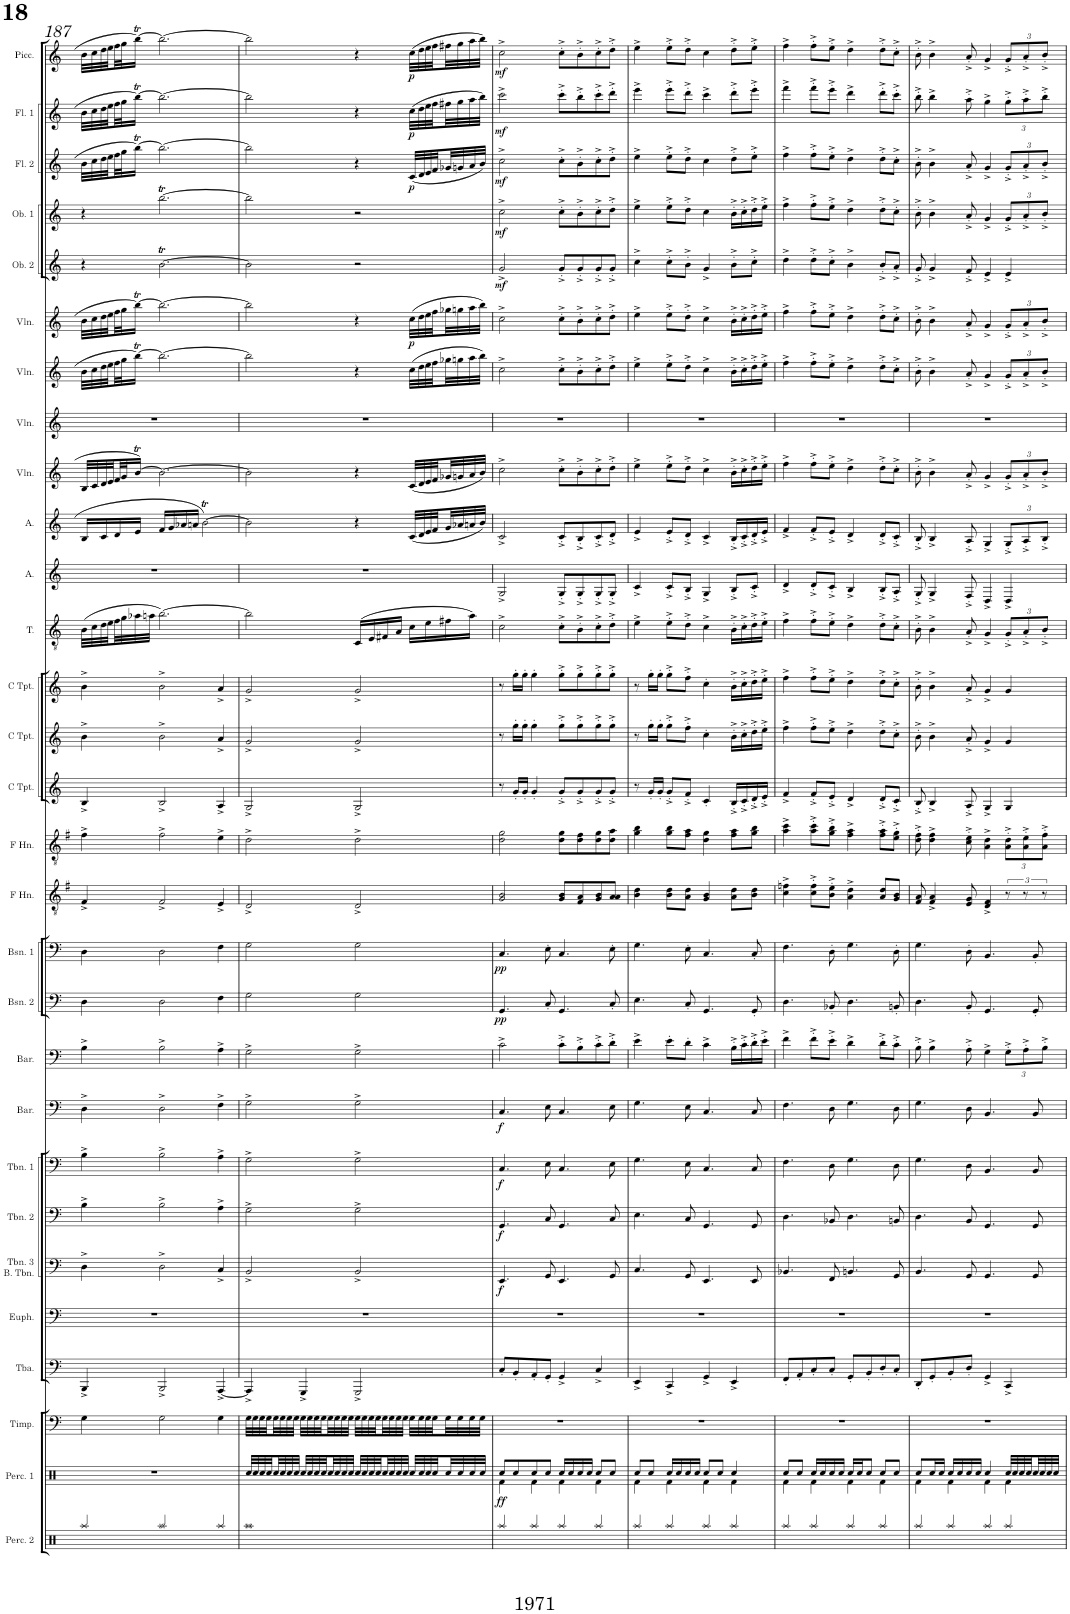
**kern	**kern	**dynam	**kern	**kern	**kern	**kern	**dynam	**kern	**dynam	**kern	**dynam	**kern	**dynam	**kern	**kern	**dynam	**kern	**dynam	**kern	**kern	**kern	**kern	**kern	**kern	**kern	**kern	**kern	**kern	**kern	**kern	**dynam	**kern	**dynam	**kern	**dynam	**kern	**dynam	**kern	**dynam	**kern	**dynam
*part29	*part28	*part28	*part27	*part26	*part25	*part24	*part24	*part23	*part23	*part22	*part22	*part21	*part21	*part20	*part19	*part19	*part18	*part18	*part17	*part16	*part15	*part14	*part13	*part12	*part11	*part10	*part9	*part8	*part7	*part6	*part6	*part5	*part5	*part4	*part4	*part3	*part3	*part2	*part2	*part1	*part1
*staff29	*staff28	*staff28	*staff27	*staff26	*staff25	*staff24	*staff24	*staff23	*staff23	*staff22	*staff22	*staff21	*staff21	*staff20	*staff19	*staff19	*staff18	*staff18	*staff17	*staff16	*staff15	*staff14	*staff13	*staff12	*staff11	*staff10	*staff9	*staff8	*staff7	*staff6	*staff6	*staff5	*staff5	*staff4	*staff4	*staff3	*staff3	*staff2	*staff2	*staff1	*staff1
*I"Percussion 2	*I"Percussion 1	*	*I"Timpani	*I"Tuba	*I"Euphonium	*I"Trombone 3 &amp; Bass Trombone	*	*I"Trombone 2	*	*I"Trombone 1	*	*I"Baritone	*	*I"Baritone	*I"Bassoon 2	*	*I"Bassoon 1	*	*I"Tenor	*I"Tenor	*I"C Trumpet	*I"C Trumpet	*I"C Trumpet	*I"Tenor	*I"Alto	*I"Alto	*I"Violin	*I"Violin	*I"Violin	*I"Violin	*	*I"Oboe 2	*	*I"Oboe 1	*	*I"Flute 2	*	*I"Flute 1	*	*I"Piccolo	*
*I'Perc. 2	*I'Perc. 1	*	*I'Timp.	*I'Tba.	*I'Euph.	*I'Tbn. 3 B. Tbn.	*	*I'Tbn. 2	*	*I'Tbn. 1	*	*I'Bar.	*	*I'Bar.	*I'Bsn. 2	*	*I'Bsn. 1	*	*I'T.	*I'T.	*I'C Tpt.	*I'C Tpt.	*I'C Tpt.	*I'T.	*I'A.	*I'A.	*I'Vln.	*I'Vln.	*I'Vln.	*I'Vln.	*	*I'Ob. 2	*	*I'Ob. 1	*	*I'Fl. 2	*	*I'Fl. 1	*	*I'Picc.	*
!!LO:PB:g=z
*clefX	*clefX	*	*clefF4	*clefF4	*clefF4	*clefF4	*	*clefF4	*	*clefF4	*	*clefF4	*	*clefF4	*clefF4	*	*clefF4	*	*clefGv2	*clefGv2	*clefG2	*clefG2	*clefG2	*clefGv2	*clefG2	*clefG2	*clefG2	*clefG2	*clefG2	*clefG2	*	*clefG2	*	*clefG2	*	*clefG2	*	*clefG2	*	*clefG2	*
*	*	*	*	*	*	*	*	*	*	*	*	*	*	*	*	*	*	*	*Trd4c7	*Trd4c7	*	*	*	*	*	*	*	*	*	*	*	*	*	*	*	*	*	*	*	*Trd-7c-12	*
*k[]	*k[]	*	*k[]	*k[]	*k[]	*k[]	*	*k[]	*	*k[]	*	*k[]	*	*k[]	*k[]	*	*k[]	*	*k[f#]	*k[f#]	*k[]	*k[]	*k[]	*k[]	*k[]	*k[]	*k[]	*k[]	*k[]	*k[]	*	*k[]	*	*k[]	*	*k[]	*	*k[]	*	*k[]	*
*M4/4	*M4/4	*	*M4/4	*M4/4	*M4/4	*M4/4	*	*M4/4	*	*M4/4	*	*M4/4	*	*M4/4	*M4/4	*	*M4/4	*	*M4/4	*M4/4	*M4/4	*M4/4	*M4/4	*M4/4	*M4/4	*M4/4	*M4/4	*M4/4	*M4/4	*M4/4	*	*M4/4	*	*M4/4	*	*M4/4	*	*M4/4	*	*M4/4	*
=187	=187	=187	=187	=187	=187	=187	=187	=187	=187	=187	=187	=187	=187	=187	=187	=187	=187	=187	=187	=187	=187	=187	=187	=187	=187	=187	=187	=187	=187	=187	=187	=187	=187	=187	=187	=187	=187	=187	=187	=187	=187
4Raa/	1r	.	4G\	4BBB^/	1r	4D^\	.	4B^\	.	4B^\	.	4D^\	.	4B^\	4D\	.	4D\	.	4F#^/	4f#^\	4B^/	4b^\	4b^\	(32B\LLL	1r	16B/LL	32B/LLL	1r	32b\LLL	32b\LLL	.	4r	.	4r	.	32b\LLL	.	32b\LLL	.	32b\LLL	.
.	.	.	.	.	.	.	.	.	.	.	.	.	.	.	.	.	.	.	.	.	.	.	.	32c\	.	.	32c/	.	32cc\	32cc\	.	.	.	.	.	32cc\	.	32cc\	.	32cc\	.
.	.	.	.	.	.	.	.	.	.	.	.	.	.	.	.	.	.	.	.	.	.	.	.	32d\	.	16c/	32d/	.	32dd\	32dd\	.	.	.	.	.	32dd\	.	32dd\	.	32dd\	.
.	.	.	.	.	.	.	.	.	.	.	.	.	.	.	.	.	.	.	.	.	.	.	.	32e\	.	.	32e/	.	32ee\	32ee\	.	.	.	.	.	32ee\	.	32ee\	.	32ee\	.
.	.	.	.	.	.	.	.	.	.	.	.	.	.	.	.	.	.	.	.	.	.	.	.	32f\	.	16d/	32f/	.	32ff\	32ff\	.	.	.	.	.	32ff\	.	32ff\	.	32ff\	.
.	.	.	.	.	.	.	.	.	.	.	.	.	.	.	.	.	.	.	.	.	.	.	.	32g\	.	.	32g/J	.	32gg\J	32gg\J	.	.	.	.	.	32gg\J	.	32gg\J	.	32gg\J	.
.	.	.	.	.	.	.	.	.	.	.	.	.	.	.	.	.	.	.	.	.	.	.	.	32a-X\	.	16e/JJ	[16bt/JJ	.	[16bbt\JJ	[16bbt\JJ	.	.	.	.	.	[16bbt\JJ	.	[16bbt\JJ	.	[16bbt\JJ	.
.	.	.	.	.	.	.	.	.	.	.	.	.	.	.	.	.	.	.	.	.	.	.	.	32an\JJJ	.	.	.	.	.	.	.	.	.	.	.	.	.	.	.	.	.
2Raa/	.	.	2G\	2BBB^/	.	2D^\	.	2B^\	.	2B^\	.	2D^\	.	2B^\	2D\	.	2D\	.	2F#^/	2f#^\	2B^/	2b^\	2b^\	[2.b\)	.	16f/LL	2.b\_	.	2.bb\_	2.bb\_	.	[2.bt\	.	[2.bbt\	.	2.bb\_	.	2.bb\_	.	2.bb\_	.
.	.	.	.	.	.	.	.	.	.	.	.	.	.	.	.	.	.	.	.	.	.	.	.	.	.	16g/	.	.	.	.	.	.	.	.	.	.	.	.	.	.	.
.	.	.	.	.	.	.	.	.	.	.	.	.	.	.	.	.	.	.	.	.	.	.	.	.	.	16a-X/	.	.	.	.	.	.	.	.	.	.	.	.	.	.	.
.	.	.	.	.	.	.	.	.	.	.	.	.	.	.	.	.	.	.	.	.	.	.	.	.	.	16an/JJ	.	.	.	.	.	.	.	.	.	.	.	.	.	.	.
.	.	.	.	.	.	.	.	.	.	.	.	.	.	.	.	.	.	.	.	.	.	.	.	.	.	[2bt\	.	.	.	.	.	.	.	.	.	.	.	.	.	.	.
4Raa/	.	.	4G\	[4AAA^/	.	4C^/	.	4A^\	.	4A^\	.	4F^\	.	4A^\	4F\	.	4F\	.	4E^/	4e^\	4A^/	4a^/	4a^/	.	.	.	.	.	.	.	.	.	.	.	.	.	.	.	.	.	.
=188	=188	=188	=188	=188	=188	=188	=188	=188	=188	=188	=188	=188	=188	=188	=188	=188	=188	=188	=188	=188	=188	=188	=188	=188	=188	=188	=188	=188	=188	=188	=188	=188	=188	=188	=188	=188	=188	=188	=188	=188	=188
1Raa	32Rcc/LLL	.	32G\LLL	4AAA^/]	1r	2BB^/	.	2G^\	.	2G^\	.	2G^\	.	2G^\	2G\	.	2G\	.	2D^/	2d^\	2G^/	2g^/	2g^/	2b\]	1r	2b\]	2b\]	1r	2bb\]	2bb\]	.	2b\]	.	2bb\]	.	2bb\]	.	2bb\]	.	2bb\]	.
.	32Rcc/	.	32G\	.	.	.	.	.	.	.	.	.	.	.	.	.	.	.	.	.	.	.	.	.	.	.	.	.	.	.	.	.	.	.	.	.	.	.	.	.	.
.	32Rcc/	.	32G\	.	.	.	.	.	.	.	.	.	.	.	.	.	.	.	.	.	.	.	.	.	.	.	.	.	.	.	.	.	.	.	.	.	.	.	.	.	.
.	32Rcc/	.	32G\	.	.	.	.	.	.	.	.	.	.	.	.	.	.	.	.	.	.	.	.	.	.	.	.	.	.	.	.	.	.	.	.	.	.	.	.	.	.
.	32Rcc/	.	32G\	.	.	.	.	.	.	.	.	.	.	.	.	.	.	.	.	.	.	.	.	.	.	.	.	.	.	.	.	.	.	.	.	.	.	.	.	.	.
.	32Rcc/	.	32G\	.	.	.	.	.	.	.	.	.	.	.	.	.	.	.	.	.	.	.	.	.	.	.	.	.	.	.	.	.	.	.	.	.	.	.	.	.	.
.	32Rcc/	.	32G\	.	.	.	.	.	.	.	.	.	.	.	.	.	.	.	.	.	.	.	.	.	.	.	.	.	.	.	.	.	.	.	.	.	.	.	.	.	.
.	32Rcc/JJJ	.	32G\JJJ	.	.	.	.	.	.	.	.	.	.	.	.	.	.	.	.	.	.	.	.	.	.	.	.	.	.	.	.	.	.	.	.	.	.	.	.	.	.
.	32Rcc/LLL	.	32G\LLL	4GGG^/	.	.	.	.	.	.	.	.	.	.	.	.	.	.	.	.	.	.	.	.	.	.	.	.	.	.	.	.	.	.	.	.	.	.	.	.	.
.	32Rcc/	.	32G\	.	.	.	.	.	.	.	.	.	.	.	.	.	.	.	.	.	.	.	.	.	.	.	.	.	.	.	.	.	.	.	.	.	.	.	.	.	.
.	32Rcc/	.	32G\	.	.	.	.	.	.	.	.	.	.	.	.	.	.	.	.	.	.	.	.	.	.	.	.	.	.	.	.	.	.	.	.	.	.	.	.	.	.
.	32Rcc/	.	32G\	.	.	.	.	.	.	.	.	.	.	.	.	.	.	.	.	.	.	.	.	.	.	.	.	.	.	.	.	.	.	.	.	.	.	.	.	.	.
.	32Rcc/	.	32G\	.	.	.	.	.	.	.	.	.	.	.	.	.	.	.	.	.	.	.	.	.	.	.	.	.	.	.	.	.	.	.	.	.	.	.	.	.	.
.	32Rcc/	.	32G\	.	.	.	.	.	.	.	.	.	.	.	.	.	.	.	.	.	.	.	.	.	.	.	.	.	.	.	.	.	.	.	.	.	.	.	.	.	.
.	32Rcc/	.	32G\	.	.	.	.	.	.	.	.	.	.	.	.	.	.	.	.	.	.	.	.	.	.	.	.	.	.	.	.	.	.	.	.	.	.	.	.	.	.
.	32Rcc/JJJ	.	32G\JJJ	.	.	.	.	.	.	.	.	.	.	.	.	.	.	.	.	.	.	.	.	.	.	.	.	.	.	.	.	.	.	.	.	.	.	.	.	.	.
.	32Rcc/LLL	.	32G\LLL	2GGG^/	.	2BB^/	.	2G^\	.	2G^\	.	2G^\	.	2G^\	2G\	.	2G\	.	2D^/	2d^\	2G^/	2g^/	2g^/	(16C/LL	.	4r	4r	.	4r	4r	.	2r	.	2r	.	4r	.	4r	.	4r	.
.	32Rcc/	.	32G\	.	.	.	.	.	.	.	.	.	.	.	.	.	.	.	.	.	.	.	.	.	.	.	.	.	.	.	.	.	.	.	.	.	.	.	.	.	.
.	32Rcc/	.	32G\	.	.	.	.	.	.	.	.	.	.	.	.	.	.	.	.	.	.	.	.	16E/	.	.	.	.	.	.	.	.	.	.	.	.	.	.	.	.	.
.	32Rcc/	.	32G\	.	.	.	.	.	.	.	.	.	.	.	.	.	.	.	.	.	.	.	.	.	.	.	.	.	.	.	.	.	.	.	.	.	.	.	.	.	.
.	32Rcc/	.	32G\	.	.	.	.	.	.	.	.	.	.	.	.	.	.	.	.	.	.	.	.	16F#X/	.	.	.	.	.	.	.	.	.	.	.	.	.	.	.	.	.
.	32Rcc/	.	32G\	.	.	.	.	.	.	.	.	.	.	.	.	.	.	.	.	.	.	.	.	.	.	.	.	.	.	.	.	.	.	.	.	.	.	.	.	.	.
.	32Rcc/	.	32G\	.	.	.	.	.	.	.	.	.	.	.	.	.	.	.	.	.	.	.	.	16A/JJ	.	.	.	.	.	.	.	.	.	.	.	.	.	.	.	.	.
.	32Rcc/JJJ	.	32G\JJJ	.	.	.	.	.	.	.	.	.	.	.	.	.	.	.	.	.	.	.	.	.	.	.	.	.	.	.	.	.	.	.	.	.	.	.	.	.	.
!	!	!	!	!	!	!	!	!	!	!	!	!	!	!	!	!	!	!	!	!	!	!	!	!	!	!	!	!	!	!	!LO:DY:b	!	!	!	!	!	!LO:DY:b	!	!LO:DY:b	!	!LO:DY:b
.	32Rcc/LLL	.	32G\LLL	.	.	.	.	.	.	.	.	.	.	.	.	.	.	.	.	.	.	.	.	16c\LL	.	(32c/LLL	(32c/LLL	.	(32cc\LLL	(32cc\LLL	p	.	.	.	.	(32c/LLL	p	(32cc\LLL	p	(32cc\LLL	p
.	32Rcc/	.	32G\	.	.	.	.	.	.	.	.	.	.	.	.	.	.	.	.	.	.	.	.	.	.	32d/	32d/	.	32dd\	32dd\	.	.	.	.	.	32d/	.	32dd\	.	32dd\	.
.	32Rcc/	.	32G\	.	.	.	.	.	.	.	.	.	.	.	.	.	.	.	.	.	.	.	.	16e\	.	32e/	32e/	.	32ee\	32ee\	.	.	.	.	.	32e/	.	32ee\	.	32ee\	.
.	32Rcc/	.	32G\	.	.	.	.	.	.	.	.	.	.	.	.	.	.	.	.	.	.	.	.	.	.	32f/	32f/	.	32ff\	32ff\	.	.	.	.	.	32f/	.	32ff\	.	32ff\	.
.	32Rcc/	.	32G\	.	.	.	.	.	.	.	.	.	.	.	.	.	.	.	.	.	.	.	.	16f#X\	.	32g/	32g-X/	.	32gg-X\	32gg-X\	.	.	.	.	.	32g-X/	.	32ff#X\	.	32ff#X\	.
.	32Rcc/	.	32G\	.	.	.	.	.	.	.	.	.	.	.	.	.	.	.	.	.	.	.	.	.	.	32a-X/	32gn/	.	32ggn\	32ggn\	.	.	.	.	.	32gn/	.	32gg\	.	32gg\	.
.	32Rcc/	.	32G\	.	.	.	.	.	.	.	.	.	.	.	.	.	.	.	.	.	.	.	.	16a\JJ)	.	32an/	32a/	.	32aa\	32aa\	.	.	.	.	.	32a/	.	32aa\	.	32aa\	.
.	32Rcc/JJJ	.	32G\JJJ	.	.	.	.	.	.	.	.	.	.	.	.	.	.	.	.	.	.	.	.	.	.	32b/JJJ)	32b/JJJ)	.	32bb\JJJ)	32bb\JJJ)	.	.	.	.	.	32b/JJJ)	.	32bb\JJJ)	.	32bb\JJJ)	.
=189	=189	=189	=189	=189	=189	=189	=189	=189	=189	=189	=189	=189	=189	=189	=189	=189	=189	=189	=189	=189	=189	=189	=189	=189	=189	=189	=189	=189	=189	=189	=189	=189	=189	=189	=189	=189	=189	=189	=189	=189	=189
*	*^	*	*	*	*	*	*	*	*	*	*	*	*	*	*	*	*	*	*	*	*	*	*	*	*	*	*	*	*	*	*	*	*	*	*	*	*	*	*	*	*
!	!	!	!LO:DY:b	!	!	!	!	!LO:DY:b	!	!LO:DY:b	!	!LO:DY:b	!	!LO:DY:b	!	!	!LO:DY:b	!	!LO:DY:b	!	!	!	!	!	!	!	!	!	!	!	!	!	!	!LO:DY:b	!	!LO:DY:b	!	!LO:DY:b	!	!LO:DY:b	!	!LO:DY:b
4Raa/	8Rcc/L	4Rf\	ff	1r	8C'/L	1r	4.EE/	f	4.GG/	f	4.C/	f	4.C/	f	2c^\	4.GG/	pp	4.C/	pp	2G/ 2B/	2d\ 2g\	8r	8r	8r	2c^\	2G^/	2c^/	2cc^\	1r	2cc^\	2cc^\	.	2g^/	mf	2cc^\	mf	2cc^\	mf	2ccc^\	mf	2cc^\	mf
.	8Rcc/	.	.	.	8BB'/	.	.	.	.	.	.	.	.	.	.	.	.	.	.	.	.	16g'/LL	16gg'\LL	16gg'\LL	.	.	.	.	.	.	.	.	.	.	.	.	.	.	.	.	.	.
.	.	.	.	.	.	.	.	.	.	.	.	.	.	.	.	.	.	.	.	.	.	16g'/JJ	16gg'\JJ	16gg'\JJ	.	.	.	.	.	.	.	.	.	.	.	.	.	.	.	.	.	.
4Raa/	8Rcc/	4Rf\	.	.	8AA'/	.	.	.	.	.	.	.	.	.	.	.	.	.	.	.	.	4g'/	4gg'\	4gg'\	.	.	.	.	.	.	.	.	.	.	.	.	.	.	.	.	.	.
.	8Rcc/J	.	.	.	8GG'/J	.	8GG/	.	8C/	.	8E\	.	8E\	.	.	8C'/	.	8E'\	.	.	.	.	.	.	.	.	.	.	.	.	.	.	.	.	.	.	.	.	.	.	.	.
4Raa/	16Rcc/LL	4Rf\	.	.	4GG^/	.	4.EE/	.	4.GG/	.	4.C/	.	4.C/	.	8c'^\L	4.GG/	.	4.C/	.	8G/ 8B/L	8d\ 8g\L	8g'^/L	8gg'^\L	8gg'^\L	8c'^\L	8G'^/L	8c'^/L	8cc'^\L	.	8cc'^\L	8cc'^\L	.	8g'^/L	.	8cc'^\L	.	8cc'^\L	.	8ccc'^\L	.	8cc'^\L	.
.	16Rcc/	.	.	.	.	.	.	.	.	.	.	.	.	.	.	.	.	.	.	.	.	.	.	.	.	.	.	.	.	.	.	.	.	.	.	.	.	.	.	.	.	.
.	16Rcc/	.	.	.	.	.	.	.	.	.	.	.	.	.	8B'^\	.	.	.	.	8F#/ 8A/	8d\ 8f#\	8g'^/	8gg'^\	8gg'^\	8B'^\	8G'^/	8B'^/	8b'^\	.	8b'^\	8b'^\	.	8g'^/	.	8b'^\	.	8b'^\	.	8bb'^\	.	8b'^\	.
.	16Rcc/JJ	.	.	.	.	.	.	.	.	.	.	.	.	.	.	.	.	.	.	.	.	.	.	.	.	.	.	.	.	.	.	.	.	.	.	.	.	.	.	.	.	.
4Raa/	8Rcc/L	4Rf\	.	.	4C^/	.	.	.	.	.	.	.	.	.	8c'^\	.	.	.	.	8G/ 8B/	8d\ 8g\	8g'^/	8gg'^\	8gg'^\	8c'^\	8G'^/	8c'^/	8cc'^\	.	8cc'^\	8cc'^\	.	8g'^/	.	8cc'^\	.	8cc'^\	.	8ccc'^\	.	8cc'^\	.
.	8Rcc/J	.	.	.	.	.	8GG/	.	8C/	.	8E\	.	8E\	.	8d'^\J	8C'/	.	8E'\	.	8A/ 8A/J	8d\ 8a\J	8g'^/J	8gg'^\J	8gg'^\J	8d'^\J	8G'^/J	8d'^/J	8dd'^\J	.	8dd'^\J	8dd'^\J	.	8g'^/J	.	8dd'^\J	.	8dd'^\J	.	8ddd'^\J	.	8dd'^\J	.
=190	=190	=190	=190	=190	=190	=190	=190	=190	=190	=190	=190	=190	=190	=190	=190	=190	=190	=190	=190	=190	=190	=190	=190	=190	=190	=190	=190	=190	=190	=190	=190	=190	=190	=190	=190	=190	=190	=190	=190	=190	=190	=190
4Raa/	8Rcc/L	4Rf\	.	1r	4EE^/	1r	4.C/	.	4.E\	.	4.G\	.	4.G\	.	4e^\	4.E\	.	4.G\	.	4B\ 4d\	4g\ 4b\	8r	8r	8r	4e^\	4c^/	4e^/	4ee^\	1r	4ee^\	4ee^\	.	4cc^\	.	4ee^\	.	4ee^\	.	4eee^\	.	4ee^\	.
.	8Rcc/J	.	.	.	.	.	.	.	.	.	.	.	.	.	.	.	.	.	.	.	.	16g'/LL	16gg'\LL	16gg'\LL	.	.	.	.	.	.	.	.	.	.	.	.	.	.	.	.	.	.
.	.	.	.	.	.	.	.	.	.	.	.	.	.	.	.	.	.	.	.	.	.	16g'/JJ	16gg'\JJ	16gg'\JJ	.	.	.	.	.	.	.	.	.	.	.	.	.	.	.	.	.	.
4Raa/	16Rcc/LL	4Rf\	.	.	4CC^/	.	.	.	.	.	.	.	.	.	8e'\L	.	.	.	.	8B\ 8d\L	8g\ 8b\L	8g'^/L	8gg'^\L	8gg'^\L	8e'^\L	8c'^/L	8e'^/L	8ee'^\L	.	8ee'^\L	8ee'^\L	.	8cc'^\L	.	8ee'^\L	.	8ee'^\L	.	8eee'^\L	.	8ee'^\L	.
.	16Rcc/	.	.	.	.	.	.	.	.	.	.	.	.	.	.	.	.	.	.	.	.	.	.	.	.	.	.	.	.	.	.	.	.	.	.	.	.	.	.	.	.	.
.	16Rcc/	.	.	.	.	.	8GG/	.	8C/	.	8E\	.	8E\	.	8d'\J	8C'/	.	8E'\	.	8A\ 8d\J	8f#\ 8a\J	8f'^/J	8ff'^\J	8ff'^\J	8d'^\J	8B'^/J	8d'^/J	8dd'^\J	.	8dd'^\J	8dd'^\J	.	8b'^\J	.	8dd'^\J	.	8dd'^\J	.	8ddd'^\J	.	8dd'^\J	.
.	16Rcc/JJ	.	.	.	.	.	.	.	.	.	.	.	.	.	.	.	.	.	.	.	.	.	.	.	.	.	.	.	.	.	.	.	.	.	.	.	.	.	.	.	.	.
4Raa/	8Rcc/L	4Rf\	.	.	4GG^/	.	4.EE/	.	4.GG/	.	4.C/	.	4.C/	.	4c^\	4.GG/	.	4.C/	.	4G/ 4B/	4d\ 4g\	4c'/	4cc'\	4cc'\	4c^\	4G^/	4c^/	4cc^\	.	4cc^\	4cc^\	.	4g^/	.	4cc\	.	4cc\	.	4ccc^\	.	4cc\	.
.	8Rcc/J	.	.	.	.	.	.	.	.	.	.	.	.	.	.	.	.	.	.	.	.	.	.	.	.	.	.	.	.	.	.	.	.	.	.	.	.	.	.	.	.	.
4Raa/	4Rcc/	4Rf\	.	.	4EE^/	.	.	.	.	.	.	.	.	.	16B'^\LL	.	.	.	.	8A\ 8d\L	8f#\ 8a\L	16B'^/LL	16b'^\LL	16b'^\LL	16B'^\LL	8B'^/L	16B'^/LL	16b'^\LL	.	16b'^\LL	16b'^\LL	.	8b'^\L	.	16b'^\LL	.	8dd'^\L	.	8ddd'^\L	.	8dd'^\L	.
.	.	.	.	.	.	.	.	.	.	.	.	.	.	.	16c'^\	.	.	.	.	.	.	16c'^/	16cc'^\	16cc'^\	16c'^\	.	16c'^/	16cc'^\	.	16cc'^\	16cc'^\	.	.	.	16cc'^\	.	.	.	.	.	.	.
.	.	.	.	.	.	.	8EE/	.	8GG/	.	8C/	.	8C/	.	16d'^\	8GG'/	.	8C'/	.	8B\ 8d\J	8g\ 8b\J	16d'^/	16dd'^\	16dd'^\	16d'^\	8c'^/J	16d'^/	16dd'^\	.	16dd'^\	16dd'^\	.	8cc'^\J	.	16dd'^\	.	8ee'^\J	.	8eee'^\J	.	8ee'^\J	.
.	.	.	.	.	.	.	.	.	.	.	.	.	.	.	16e'^\JJ	.	.	.	.	.	.	16e'^/JJ	16ee'^\JJ	16ee'^\JJ	16e'^\JJ	.	16e'^/JJ	16ee'^\JJ	.	16ee'^\JJ	16ee'^\JJ	.	.	.	16ee'^\JJ	.	.	.	.	.	.	.
=191	=191	=191	=191	=191	=191	=191	=191	=191	=191	=191	=191	=191	=191	=191	=191	=191	=191	=191	=191	=191	=191	=191	=191	=191	=191	=191	=191	=191	=191	=191	=191	=191	=191	=191	=191	=191	=191	=191	=191	=191	=191	=191
4Raa/	8Rcc/L	4Rf\	.	1r	8FF'/L	1r	4.BB-X/	.	4.D\	.	4.F\	.	4.F\	.	4f^\	4.D\	.	4.F\	.	4c\^ 4fn\^	4a\^ 4cc\^	4f^/	4ff^\	4ff^\	4f^\	4d^/	4f^/	4ff^\	1r	4ff^\	4ff^\	.	4dd^\	.	4ff^\	.	4ff^\	.	4fff^\	.	4ff^\	.
.	8Rcc/J	.	.	.	8AA'/	.	.	.	.	.	.	.	.	.	.	.	.	.	.	.	.	.	.	.	.	.	.	.	.	.	.	.	.	.	.	.	.	.	.	.	.	.
4Raa/	16Rcc/LL	4Rf\	.	.	8C'/	.	.	.	.	.	.	.	.	.	8f'^\L	.	.	.	.	8c\'^ 8f\'^L	8a\'^ 8cc\'^L	8f'^/L	8ff'^\L	8ff'^\L	8f'^\L	8d'^/L	8f'^/L	8ff'^\L	.	8ff'^\L	8ff'^\L	.	8dd'^\L	.	8ff'^\L	.	8ff'^\L	.	8fff'^\L	.	8ff'^\L	.
.	16Rcc/	.	.	.	.	.	.	.	.	.	.	.	.	.	.	.	.	.	.	.	.	.	.	.	.	.	.	.	.	.	.	.	.	.	.	.	.	.	.	.	.	.
.	16Rcc/	.	.	.	8C'/J	.	8FF/	.	8BB-X/	.	8D\	.	8D\	.	8e'^\J	8BB-X'/	.	8D'\	.	8B\'^ 8e\'^J	8g\'^ 8b\'^J	8e'^/J	8ee'^\J	8ee'^\J	8e'^\J	8c'^/J	8e'^/J	8ee'^\J	.	8ee'^\J	8ee'^\J	.	8cc'^\J	.	8ee'^\J	.	8ee'^\J	.	8eee'^\J	.	8ee'^\J	.
.	16Rcc/JJ	.	.	.	.	.	.	.	.	.	.	.	.	.	.	.	.	.	.	.	.	.	.	.	.	.	.	.	.	.	.	.	.	.	.	.	.	.	.	.	.	.
4Raa/	16Rcc/LL	4Rf\	.	.	8GG'/L	.	4.BBn/	.	4.D\	.	4.G\	.	4.G\	.	4d^\	4.D\	.	4.G\	.	4A\^ 4d\^	4f#\^ 4a\^	4d^/	4dd^\	4dd^\	4d^\	4B^/	4d^/	4dd^\	.	4dd^\	4dd^\	.	4b^\	.	4dd^\	.	4dd^\	.	4ddd^\	.	4dd^\	.
.	16Rcc/J	.	.	.	.	.	.	.	.	.	.	.	.	.	.	.	.	.	.	.	.	.	.	.	.	.	.	.	.	.	.	.	.	.	.	.	.	.	.	.	.	.
.	8Rcc/J	.	.	.	8BB'/	.	.	.	.	.	.	.	.	.	.	.	.	.	.	.	.	.	.	.	.	.	.	.	.	.	.	.	.	.	.	.	.	.	.	.	.	.
4Raa/	8Rcc/L	4Rf\	.	.	8D'/	.	.	.	.	.	.	.	.	.	8d'^\L	.	.	.	.	8A/ 8d/L	8f#\'^ 8a\'^L	8d'^/L	8dd'^\L	8dd'^\L	8d'^\L	8B'^/L	8d'^/L	8dd'^\L	.	8dd'^\L	8dd'^\L	.	8b'^/L	.	8dd'^\L	.	8dd'^\L	.	8ddd'^\L	.	8dd'^\L	.
.	8Rcc/J	.	.	.	8C'/J	.	8GG/	.	8BBn/	.	8D\	.	8D\	.	8c'^\J	8BBn'/	.	8D'\	.	8G/ 8B/J	8e\'^ 8g\'^J	8c'^/J	8cc'^\J	8cc'^\J	8c'^\J	8A'^/J	8c'^/J	8cc'^\J	.	8cc'^\J	8cc'^\J	.	8a'^/J	.	8cc'^\J	.	8cc'^\J	.	8ccc'^\J	.	8cc'^\J	.
=192	=192	=192	=192	=192	=192	=192	=192	=192	=192	=192	=192	=192	=192	=192	=192	=192	=192	=192	=192	=192	=192	=192	=192	=192	=192	=192	=192	=192	=192	=192	=192	=192	=192	=192	=192	=192	=192	=192	=192	=192	=192	=192
4Raa/	8Rcc/L	4Rf\	.	1r	8DD'/L	1r	4.BB/	.	4.D\	.	4.G\	.	4.G\	.	8B'^\	4.D\	.	4.G\	.	8F#/ 8A/	8d\'^ 8f#\'^	8B'^/	8b'^\	8b'^\	8B'^\	8G'^/	8B'^/	8b'^\	1r	8b'^\	8b'^\	.	8g'^/	.	8b'^\	.	8b'^\	.	8bb'^\	.	8b'^\	.
.	16Rcc/L	.	.	.	8GG'/	.	.	.	.	.	.	.	.	.	4B^\	.	.	.	.	4F#/^ 4A/^	4d\^ 4f#\^	4B^/	4b^\	4b^\	4B^\	4G^/	4B^/	4b^\	.	4b^\	4b^\	.	4g^/	.	4b^\	.	4b^\	.	4bb^\	.	4b^\	.
.	16Rcc/JJ	.	.	.	.	.	.	.	.	.	.	.	.	.	.	.	.	.	.	.	.	.	.	.	.	.	.	.	.	.	.	.	.	.	.	.	.	.	.	.	.	.
4Raa/	16Rcc/LL	4Rf\	.	.	8BB'/	.	.	.	.	.	.	.	.	.	.	.	.	.	.	.	.	.	.	.	.	.	.	.	.	.	.	.	.	.	.	.	.	.	.	.	.	.
.	16Rcc/	.	.	.	.	.	.	.	.	.	.	.	.	.	.	.	.	.	.	.	.	.	.	.	.	.	.	.	.	.	.	.	.	.	.	.	.	.	.	.	.	.
.	16Rcc/	.	.	.	8D'/J	.	8GG/	.	8BB/	.	8D\	.	8D\	.	8A'^\	8BB'/	.	8D'\	.	8E/ 8G/	8c\'^ 8e\'^	8A'^/	8a'^/	8a'^/	8A'^/	8F'^/	8A'^/	8a'^/	.	8a'^/	8a'^/	.	8f'^/	.	8a'^/	.	8a'^/	.	8aa'^\	.	8a'^/	.
.	16Rcc/JJ	.	.	.	.	.	.	.	.	.	.	.	.	.	.	.	.	.	.	.	.	.	.	.	.	.	.	.	.	.	.	.	.	.	.	.	.	.	.	.	.	.
4Raa/	4Rcc/	4Rf\	.	.	4GG^/	.	4.GG/	.	4.GG/	.	4.BB/	.	4.BB/	.	4G^\	4.GG/	.	4.BB/	.	4D/^ 4F#/^	4A\^ 4d\^	4G^/	4g^/	4g^/	4G^/	4D^/	4G^/	4g^/	.	4g^/	4g^/	.	4e^/	.	4g^/	.	4g^/	.	4gg^\	.	4g^/	.
*	*	*	*	*	*	*	*	*	*	*	*	*	*	*	*Xbrackettup	*	*	*	*	*	*Xbrackettup	*	*	*	*Xbrackettup	*	*Xbrackettup	*Xbrackettup	*	*Xbrackettup	*Xbrackettup	*	*	*	*Xbrackettup	*	*Xbrackettup	*	*Xbrackettup	*	*Xbrackettup	*
4Raa/	32Rcc/LLL	4Rf\	.	.	4CC^/	.	.	.	.	.	.	.	.	.	12G'^\L	.	.	.	.	4r	12A\'^ 12d\'^L	4G/	4g/	4g/	12G'^/L	4D^/	12G'^/L	12g'^/L	.	12g'^/L	12g'^/L	.	4e^/	.	12g'^/L	.	12g'^/L	.	12gg'^\L	.	12g'^/L	.
.	32Rcc/	.	.	.	.	.	.	.	.	.	.	.	.	.	.	.	.	.	.	.	.	.	.	.	.	.	.	.	.	.	.	.	.	.	.	.	.	.	.	.	.	.
.	32Rcc/	.	.	.	.	.	.	.	.	.	.	.	.	.	.	.	.	.	.	.	.	.	.	.	.	.	.	.	.	.	.	.	.	.	.	.	.	.	.	.	.	.
.	.	.	.	.	.	.	.	.	.	.	.	.	.	.	12A'^\	.	.	.	.	.	12A\'^ 12e\'^	.	.	.	12A'^/	.	12A'^/	12a'^/	.	12a'^/	12a'^/	.	.	.	12a'^/	.	12a'^/	.	12aa'^\	.	12a'^/	.
.	32Rcc/	.	.	.	.	.	.	.	.	.	.	.	.	.	.	.	.	.	.	.	.	.	.	.	.	.	.	.	.	.	.	.	.	.	.	.	.	.	.	.	.	.
.	32Rcc/	.	.	.	.	.	8GG/	.	8GG/	.	8BB/	.	8BB/	.	.	8GG'/	.	8BB'/	.	.	.	.	.	.	.	.	.	.	.	.	.	.	.	.	.	.	.	.	.	.	.	.
.	32Rcc/	.	.	.	.	.	.	.	.	.	.	.	.	.	.	.	.	.	.	.	.	.	.	.	.	.	.	.	.	.	.	.	.	.	.	.	.	.	.	.	.	.
.	.	.	.	.	.	.	.	.	.	.	.	.	.	.	12B'^\J	.	.	.	.	.	12A\'^ 12f#\'^J	.	.	.	12B'^/J	.	12B'^/J	12b'^/J	.	12b'^/J	12b'^/J	.	.	.	12b'^/J	.	12b'^/J	.	12bb'^\J	.	12b'^/J	.
.	32Rcc/	.	.	.	.	.	.	.	.	.	.	.	.	.	.	.	.	.	.	.	.	.	.	.	.	.	.	.	.	.	.	.	.	.	.	.	.	.	.	.	.	.
.	32Rcc/JJJ	.	.	.	.	.	.	.	.	.	.	.	.	.	.	.	.	.	.	.	.	.	.	.	.	.	.	.	.	.	.	.	.	.	.	.	.	.	.	.	.	.
*	*v	*v	*	*	*	*	*	*	*	*	*	*	*	*	*	*	*	*	*	*	*	*	*	*	*	*	*	*	*	*	*	*	*	*	*	*	*	*	*	*	*	*
=	=	=	=	=	=	=	=	=	=	=	=	=	=	=	=	=	=	=	=	=	=	=	=	=	=	=	=	=	=	=	=	=	=	=	=	=	=	=	=	=	=
*-	*-	*-	*-	*-	*-	*-	*-	*-	*-	*-	*-	*-	*-	*-	*-	*-	*-	*-	*-	*-	*-	*-	*-	*-	*-	*-	*-	*-	*-	*-	*-	*-	*-	*-	*-	*-	*-	*-	*-	*-	*-
